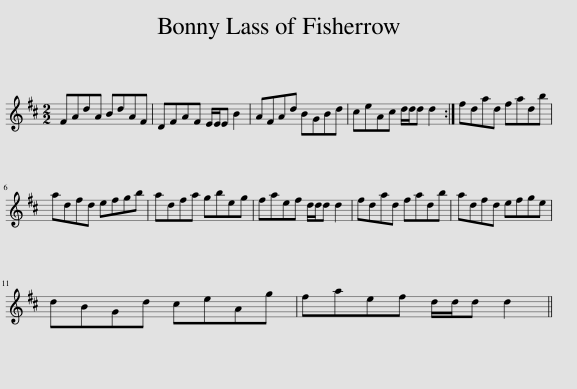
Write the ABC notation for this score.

X:1
L:1/8
M:2/2
I:linebreak $
K:D
V:1 treble
V:1
 FAdA BdAF | DFAF E/E/E B2 | AFAd BGBd | ceAc d/d/d d2 :| fdad fadb |$ %5
 adfd efgb | adfa gbeg | faef d/d/d d2 | fdad fadb | adfd efge |$ %10
 dBGd ceAg | faef d/d/d d2 || %12
